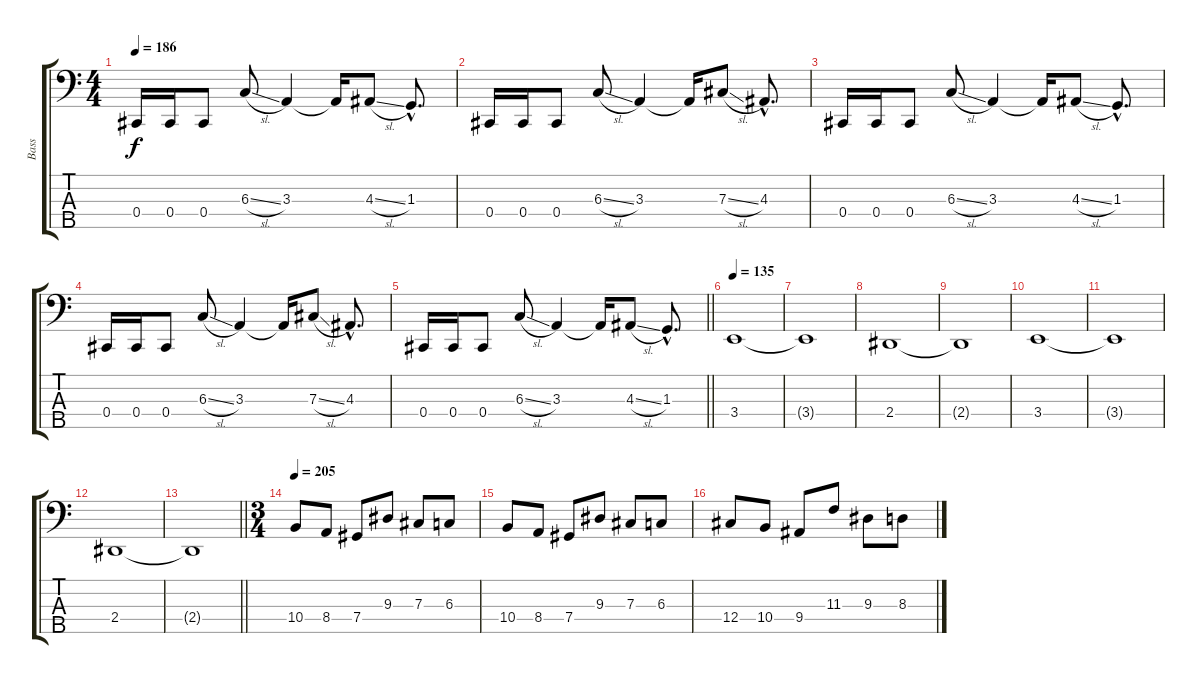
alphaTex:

\track ("Bass" "Bass") {instrument electricbassfinger}
\staff {score tabs}
\tuning (E2 B1 Gb1 Db1 Ab0) {hide}
\ts (4 4)
\tempo 186
\clef f4
\ks c
0.4.16{dy f} 0.4.16 0.4.8 6.3{sl}.8 3.3.4 3.3{t}.16 4.3{sl}.8 1.3{hac}.8{d} |
0.4.16 0.4.16 0.4.8 6.3{sl}.8 3.3.4 3.3{t}.16 7.3{sl}.8 4.3{hac}.8{d} |
0.4.16 0.4.16 0.4.8 6.3{sl}.8 3.3.4 3.3{t}.16 4.3{sl}.8 1.3{hac}.8{d} |
0.4.16 0.4.16 0.4.8 6.3{sl}.8 3.3.4 3.3{t}.16 7.3{sl}.8 4.3{hac}.8{d} |
\barLineRight lightlight
0.4.16 0.4.16 0.4.8 6.3{sl}.8 3.3.4 3.3{t}.16 4.3{sl}.8 1.3{hac}.8{d} |
\tempo 135
3.4.1 |
3.4{t}.1 |
2.4.1 |
2.4{t}.1 |
3.4.1 |
3.4{t}.1 |
2.4.1 |
\barLineRight lightlight
2.4{t}.1 |
\ts (3 4)
\tempo 205
10.4.8 8.4.8 7.4.8 9.3.8 7.3.8 6.3.8 |
10.4.8 8.4.8 7.4.8 9.3.8 7.3.8 6.3.8 |
12.4.8 10.4.8 9.4.8 11.3.8 9.3.8 8.3.8
